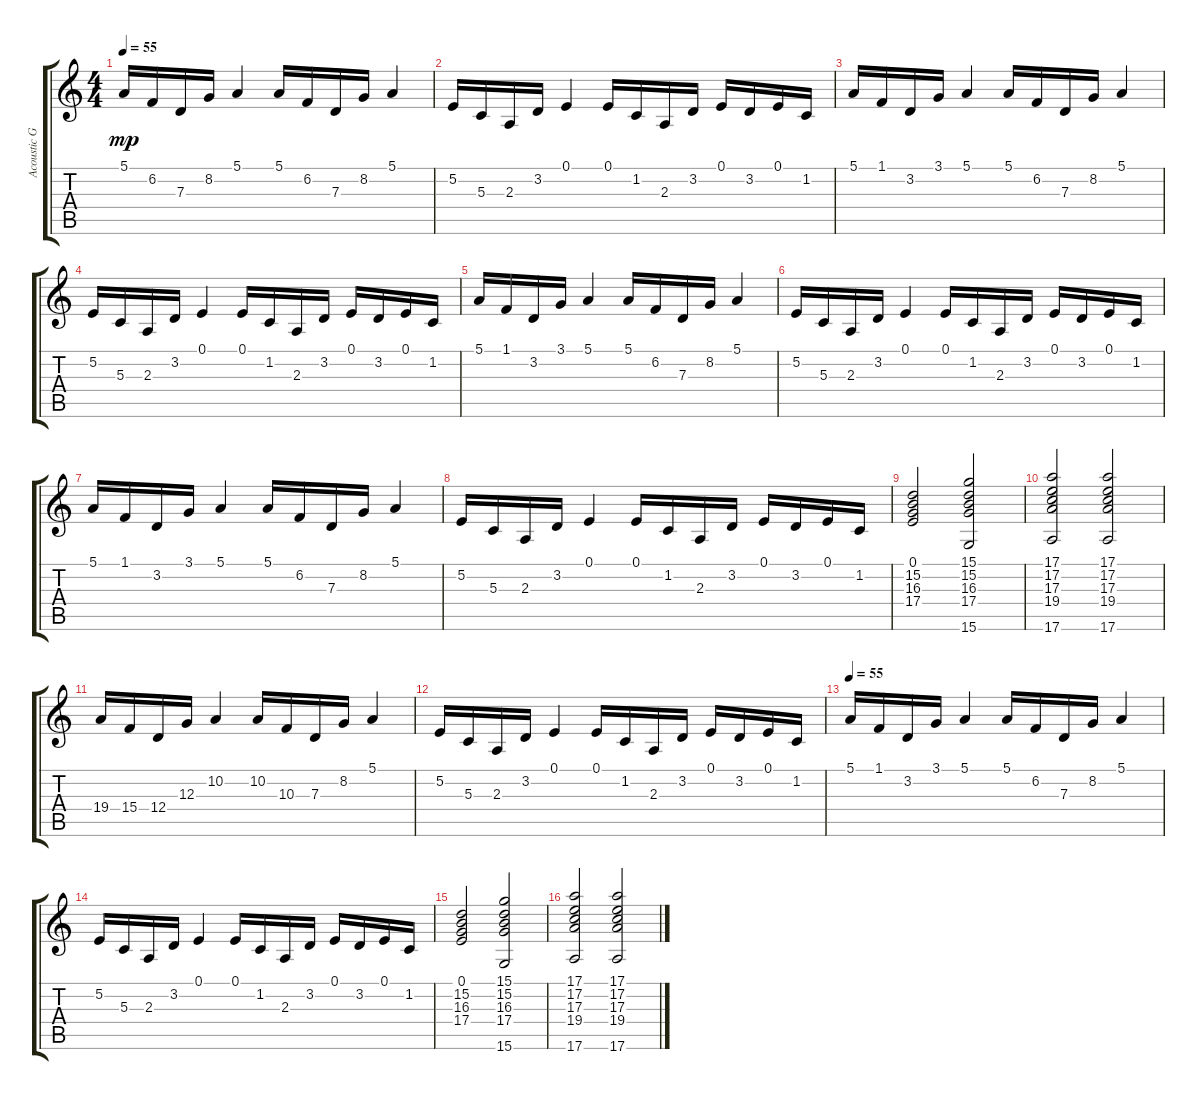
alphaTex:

\track ("Acoustic Grand Piano" "Acoustic G") {instrument acousticgrandpiano}
\staff {score tabs}
\tuning (E4 B3 G3 D3 A2 E2) {hide}
\ts (4 4)
\tempo 55
\clef g2
\ks c
5.1.16{dy mp} 6.2.16 7.3.16 8.2.16 5.1.4 5.1.16 6.2.16 7.3.16 8.2.16 5.1.4 |
5.2.16 5.3.16 2.3.16 3.2.16 0.1.4 0.1.16 1.2.16 2.3.16 3.2.16 0.1.16 3.2.16 0.1.16 1.2.16 |
5.1.16 1.1.16 3.2.16 3.1.16 5.1.4 5.1.16 6.2.16 7.3.16 8.2.16 5.1.4 |
5.2.16 5.3.16 2.3.16 3.2.16 0.1.4 0.1.16 1.2.16 2.3.16 3.2.16 0.1.16 3.2.16 0.1.16 1.2.16 |
5.1.16 1.1.16 3.2.16 3.1.16 5.1.4 5.1.16 6.2.16 7.3.16 8.2.16 5.1.4 |
5.2.16 5.3.16 2.3.16 3.2.16 0.1.4 0.1.16 1.2.16 2.3.16 3.2.16 0.1.16 3.2.16 0.1.16 1.2.16 |
5.1.16 1.1.16 3.2.16 3.1.16 5.1.4 5.1.16 6.2.16 7.3.16 8.2.16 5.1.4 |
5.2.16 5.3.16 2.3.16 3.2.16 0.1.4 0.1.16 1.2.16 2.3.16 3.2.16 0.1.16 3.2.16 0.1.16 1.2.16 |
(0.1 15.2 16.3 17.4).2 (15.1 15.2 16.3 17.4 15.6).2 |
(17.1 17.2 17.3 19.4 17.6).2 (17.1 17.2 17.3 19.4 17.6).2 |
19.4.16 15.4.16 12.4.16 12.3.16 10.2.4 10.2.16 10.3.16 7.3.16 8.2.16 5.1.4 |
5.2.16 5.3.16 2.3.16 3.2.16 0.1.4 0.1.16 1.2.16 2.3.16 3.2.16 0.1.16 3.2.16 0.1.16 1.2.16 |
\tempo 55
5.1.16 1.1.16 3.2.16 3.1.16 5.1.4 5.1.16 6.2.16 7.3.16 8.2.16 5.1.4 |
5.2.16 5.3.16 2.3.16 3.2.16 0.1.4 0.1.16 1.2.16 2.3.16 3.2.16 0.1.16 3.2.16 0.1.16 1.2.16 |
(0.1 15.2 16.3 17.4).2 (15.1 15.2 16.3 17.4 15.6).2 |
(17.1 17.2 17.3 19.4 17.6).2 (17.1 17.2 17.3 19.4 17.6).2
